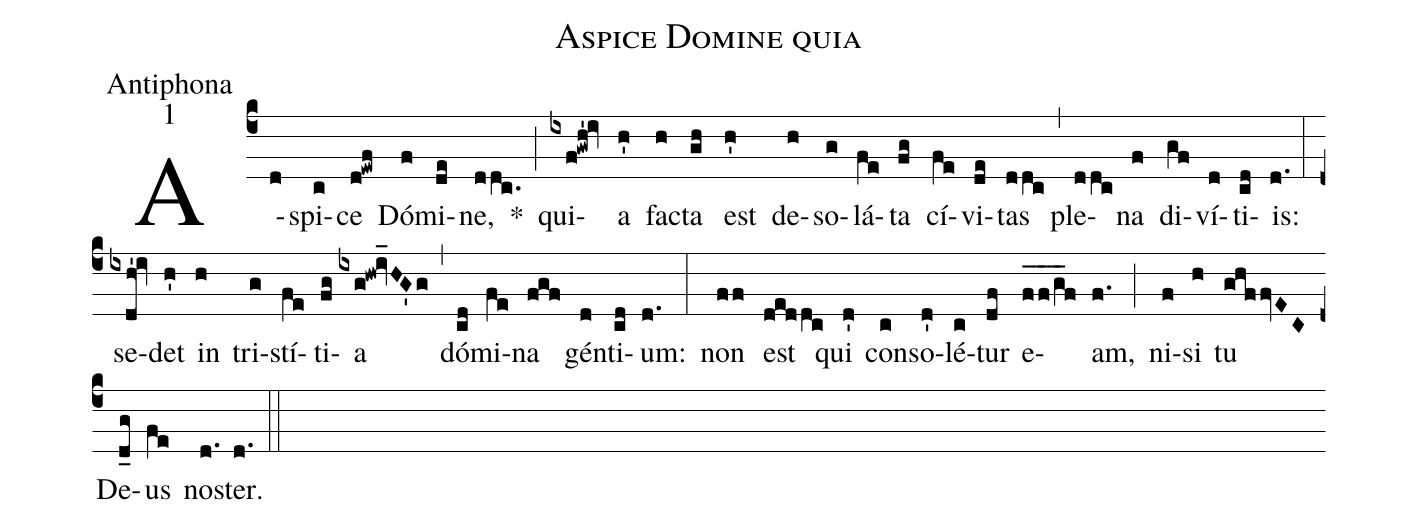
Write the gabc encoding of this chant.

name:Aspice Domine quia;
office-part:Antiphona;
mode:1;
%%
(c4) A(d)spi(c)ce(d!ewf) Dó(f)mi(de)ne,(ddc.) *(;) qui(ixf!gwh'!iv)a(h') fa(h)cta(gh) est(h') de(h)so(g)lá(fe)ta(fg) cí(fe)vi(de)tas(ddc) (,) ple(ddc)na(f) di(gf)ví(d)ti(cd)is:(d.) (:) se(ixdh'!iv)det(h') in(h) tri(g)stí(fe)ti(fg)a(ixg!hw!iv_HG'g) (,) dó(cd)mi(fe)na(fgf) gén(d)ti(cd)um:(d.) (:) non(ff) est(deddc) qui(d') con(c)so(d')lé(c)tur(df) e(f_/f_/g_f)am,(f.) (;) ni(f)si(h) tu(ghffvEC) De(d_g)us(fe) no(d.)ster.(d.) (::)
